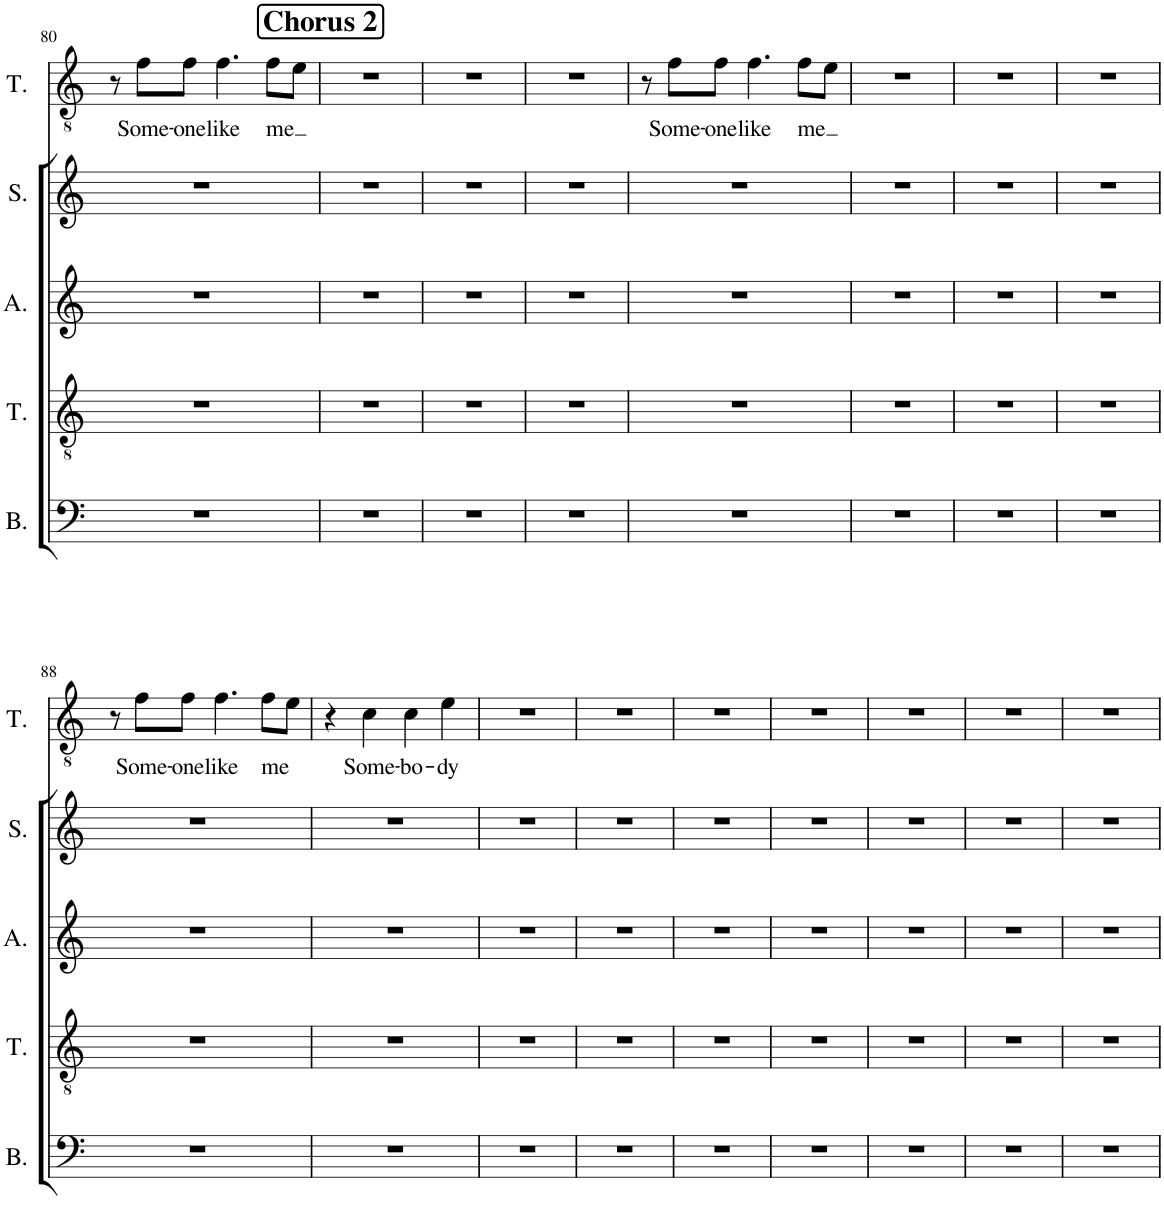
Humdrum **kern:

**kern	**kern	**kern	**kern	**kern	**text
*part5	*part4	*part3	*part2	*part1	*part1
*staff5	*staff4	*staff3	*staff2	*staff1	*staff1
*I"Bass	*I"Tenor	*I"Alto	*I"Soprano	*I"Tenor	*
*I'B.	*I'T.	*I'A.	*I'S.	*I'T.	*
!!LO:PB:g=z
*clefF4	*clefGv2	*clefG2	*clefG2	*clefGv2	*
*k[]	*k[]	*k[]	*k[]	*k[]	*
*M4/4	*M4/4	*M4/4	*M4/4	*M4/4	*
=80	=80	=80	=80	=80	=80
1r	1r	1r	1r	8r	.
!	!	!	!	!	!LO:LY:b
.	.	.	.	8f\L	Some-
!	!	!	!	!	!LO:LY:b
.	.	.	.	8f\J	-one
!	!	!	!	!	!LO:LY:b
.	.	.	.	4.f\	like
!	!	!	!	!	!LO:LY:b
.	.	.	.	8f\L	me
.	.	.	.	8e\J	.
!!LO:REH:place=s1:a:B:cj:fs=14:t=Chorus 2
=81	=81	=81	=81	=81	=81
1r	1r	1r	1r	1r	.
=82	=82	=82	=82	=82	=82
1r	1r	1r	1r	1r	.
=83	=83	=83	=83	=83	=83
1r	1r	1r	1r	1r	.
=84	=84	=84	=84	=84	=84
1r	1r	1r	1r	8r	.
!	!	!	!	!	!LO:LY:b
.	.	.	.	8f\L	Some-
!	!	!	!	!	!LO:LY:b
.	.	.	.	8f\J	-one
!	!	!	!	!	!LO:LY:b
.	.	.	.	4.f\	like
!	!	!	!	!	!LO:LY:b
.	.	.	.	8f\L	me
.	.	.	.	8e\J	.
=85	=85	=85	=85	=85	=85
1r	1r	1r	1r	1r	.
=86	=86	=86	=86	=86	=86
1r	1r	1r	1r	1r	.
=87	=87	=87	=87	=87	=87
1r	1r	1r	1r	1r	.
!!LO:LB:g=z
=88	=88	=88	=88	=88	=88
1r	1r	1r	1r	8r	.
!	!	!	!	!	!LO:LY:b
.	.	.	.	8f\L	Some-
!	!	!	!	!	!LO:LY:b
.	.	.	.	8f\J	-one
!	!	!	!	!	!LO:LY:b
.	.	.	.	4.f\	like
!	!	!	!	!	!LO:LY:b
.	.	.	.	8f\L	me
.	.	.	.	8e\J	.
=89	=89	=89	=89	=89	=89
1r	1r	1r	1r	4r	.
!	!	!	!	!	!LO:LY:b
.	.	.	.	4c\	Some-
!	!	!	!	!	!LO:LY:b
.	.	.	.	4c\	-bo-
!	!	!	!	!	!LO:LY:b
.	.	.	.	4e\	-dy
=90	=90	=90	=90	=90	=90
1r	1r	1r	1r	1r	.
=91	=91	=91	=91	=91	=91
1r	1r	1r	1r	1r	.
=92	=92	=92	=92	=92	=92
1r	1r	1r	1r	1r	.
=93	=93	=93	=93	=93	=93
1r	1r	1r	1r	1r	.
=94	=94	=94	=94	=94	=94
1r	1r	1r	1r	1r	.
=95	=95	=95	=95	=95	=95
1r	1r	1r	1r	1r	.
=96	=96	=96	=96	=96	=96
1r	1r	1r	1r	1r	.
=	=	=	=	=	=
*-	*-	*-	*-	*-	*-
